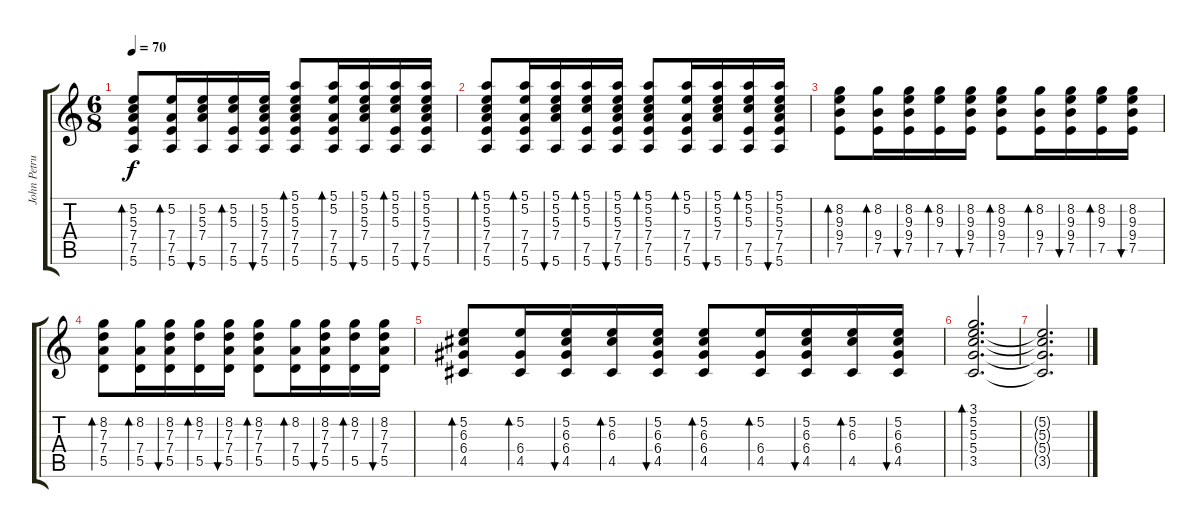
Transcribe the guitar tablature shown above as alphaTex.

\track ("John Petrucci  I" "John Petru") {instrument electricguitarclean}
\staff {score tabs}
\tuning (E4 B3 G3 D3 A2 E2) {hide}
\ts (6 8)
\tempo 70
\clef g2
\ks c
(5.2 5.3 7.4 7.5 5.6).8{bd 60 dy f} (5.2 7.4 7.5 5.6).16{bd 60} (5.2 5.3 7.4 5.6).16{bu 60} (5.2 5.3 7.5 5.6).16{bd 60} (5.2 5.3 7.4 7.5 5.6).16{bu 60} (5.1 5.2 5.3 7.4 7.5 5.6).8{bd 60} (5.1 5.2 7.4 7.5 5.6).16{bd 60} (5.1 5.2 5.3 7.4 5.6).16{bu 60} (5.1 5.2 5.3 7.5 5.6).16{bd 60} (5.1 5.2 5.3 7.4 7.5 5.6).16{bu 60} |
(5.1 5.2 5.3 7.4 7.5 5.6).8{bd 60} (5.1 5.2 7.4 7.5 5.6).16{bd 60} (5.1 5.2 5.3 7.4 5.6).16{bu 60} (5.1 5.2 5.3 7.5 5.6).16{bd 60} (5.1 5.2 5.3 7.4 7.5 5.6).16{bu 60} (5.1 5.2 5.3 7.4 7.5 5.6).8{bd 60} (5.1 5.2 7.4 7.5 5.6).16{bd 60} (5.1 5.2 5.3 7.4 5.6).16{bu 60} (5.1 5.2 5.3 7.5 5.6).16{bd 60} (5.1 5.2 5.3 7.4 7.5 5.6).16{bu 60} |
(8.2 9.3 9.4 7.5).8{bd 60} (8.2 9.4 7.5).16{bd 60} (8.2 9.3 9.4 7.5).16{bu 60} (8.2 9.3 7.5).16{bd 60} (8.2 9.3 9.4 7.5).16{bu 60} (8.2 9.3 9.4 7.5).8{bd 60} (8.2 9.4 7.5).16{bd 60} (8.2 9.3 9.4 7.5).16{bu 60} (8.2 9.3 7.5).16{bd 60} (8.2 9.3 9.4 7.5).16{bu 60} |
(8.2 7.3 7.4 5.5).8{bd 60} (8.2 7.4 5.5).16{bd 60} (8.2 7.3 7.4 5.5).16{bu 60} (8.2 7.3 5.5).16{bd 60} (8.2 7.3 7.4 5.5).16{bu 60} (8.2 7.3 7.4 5.5).8{bd 60} (8.2 7.4 5.5).16{bd 60} (8.2 7.3 7.4 5.5).16{bu 60} (8.2 7.3 5.5).16{bd 60} (8.2 7.3 7.4 5.5).16{bu 60} |
(5.2 6.3 6.4 4.5).8{bd 60} (5.2 6.4 4.5).16{bd 60} (5.2 6.3 6.4 4.5).16{bu 60} (5.2 6.3 4.5).16{bd 60} (5.2 6.3 6.4 4.5).16{bu 60} (5.2 6.3 6.4 4.5).8{bd 60} (5.2 6.4 4.5).16{bd 60} (5.2 6.3 6.4 4.5).16{bu 60} (5.2 6.3 4.5).16{bd 60} (5.2 6.3 6.4 4.5).16{bu 60} |
(3.1 5.2 5.3 5.4 3.5).2{d bd 60} |
(5.2{t} 5.3{t} 5.4{t} 3.5{t}).2{d}
